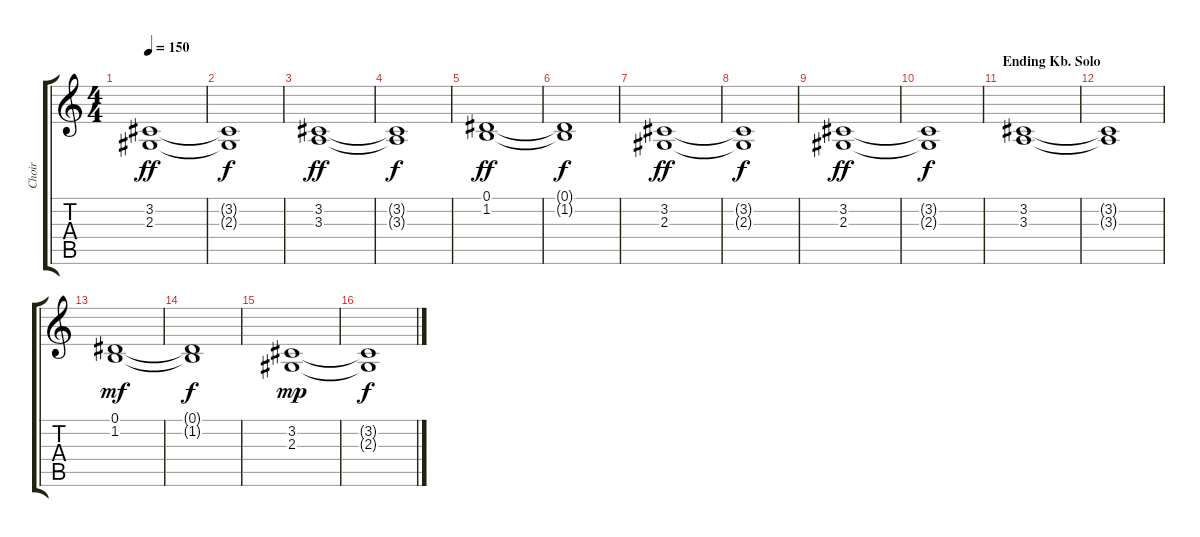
\track ("Choir" "Choir") {instrument choiraahs}
\staff {score tabs}
\tuning (Eb4 Bb3 Gb3 Db3 Ab2 Eb2) {hide}
\ts (4 4)
\tempo 150
\clef g2
\ks c
(3.2 2.3).1{dy ff} |
(3.2{t} 2.3{t}).1{dy f} |
(3.2 3.3).1{dy ff} |
(3.2{t} 3.3{t}).1{dy f} |
(0.1 1.2).1{dy ff} |
(0.1{t} 1.2{t}).1{dy f} |
(3.2 2.3).1{dy ff} |
(3.2{t} 2.3{t}).1{dy f} |
(3.2 2.3).1{dy ff} |
(3.2{t} 2.3{t}).1{dy f} |
\section ("" "Ending Kb. Solo")
(3.2 3.3).1 |
(3.2{t} 3.3{t}).1 |
(0.1 1.2).1{dy mf} |
(0.1{t} 1.2{t}).1{dy f} |
(3.2 2.3).1{dy mp} |
(3.2{t} 2.3{t}).1{dy f}
